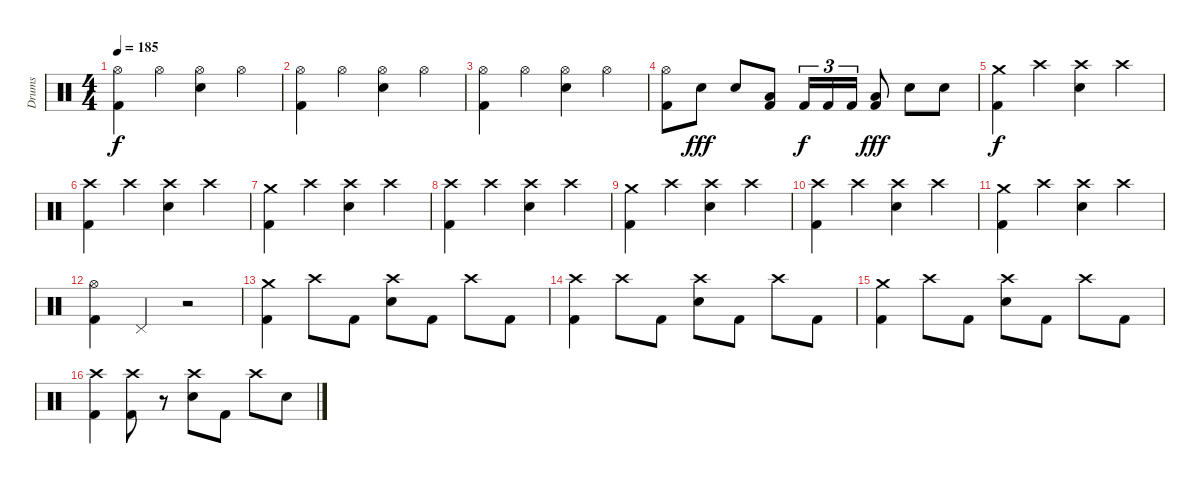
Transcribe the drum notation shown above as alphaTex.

\track ("Drums" "Drums") {instrument percussion}
\staff {score}
\articulation defaults
\ts (4 4)
\tempo 185
\clef neutral
\ks c
("Kick (hit) 2" "Hi-Hat (open)").4{dy f} "Hi-Hat (open)".4 ("Electric Snare (hit)" "Hi-Hat (open)").4 "Hi-Hat (open)".4 |
("Kick (hit) 2" "Hi-Hat (open)").4 "Hi-Hat (open)".4 ("Electric Snare (hit)" "Hi-Hat (open)").4 "Hi-Hat (open)".4 |
("Kick (hit) 2" "Hi-Hat (open)").4 "Hi-Hat (open)".4 ("Electric Snare (hit)" "Hi-Hat (open)").4 "Hi-Hat (open)".4 |
("Kick (hit) 2" "Hi-Hat (open)").8 "Electric Snare (hit)".8{dy fff} "Electric Snare (hit)".8 ("Kick (hit) 2" "Low Tom (hit)").8 "Kick (hit) 2".16{tu (3 2) dy f} "Kick (hit) 2".16{tu (3 2)} "Kick (hit) 2".16{tu (3 2)} ("Kick (hit) 2" "Low Tom (hit)").8{dy fff} "Electric Snare (hit)".8 "Electric Snare (hit)".8 |
("Kick (hit) 2" "Crash medium (hit)").4{dy f} "Crash high (hit)".4 ("Electric Snare (hit)" "Crash high (hit)").4 "Crash high (hit)".4 |
("Kick (hit) 2" "Crash high (hit)").4 "Crash high (hit)".4 ("Electric Snare (hit)" "Crash high (hit)").4 "Crash high (hit)".4 |
("Kick (hit) 2" "Crash medium (hit)").4 "Crash high (hit)".4 ("Electric Snare (hit)" "Crash high (hit)").4 "Crash high (hit)".4 |
("Kick (hit) 2" "Crash high (hit)").4 "Crash high (hit)".4 ("Electric Snare (hit)" "Crash high (hit)").4 "Crash high (hit)".4 |
("Kick (hit) 2" "Crash medium (hit)").4 "Crash high (hit)".4 ("Electric Snare (hit)" "Crash high (hit)").4 "Crash high (hit)".4 |
("Kick (hit) 2" "Crash high (hit)").4 "Crash high (hit)".4 ("Electric Snare (hit)" "Crash high (hit)").4 "Crash high (hit)".4 |
("Kick (hit) 2" "Crash medium (hit)").4 "Crash high (hit)".4 ("Electric Snare (hit)" "Crash high (hit)").4 "Crash high (hit)".4 |
("Kick (hit) 2" "Hi-Hat (open)").4 "Pedal Hi-Hat (hit)".4 r.2 |
("Kick (hit) 2" "Crash medium (hit)").4 "Crash high (hit)".8 "Kick (hit) 2".8 ("Electric Snare (hit)" "Crash high (hit)").8 "Kick (hit) 2".8 "Crash high (hit)".8 "Kick (hit) 2".8 |
("Kick (hit) 2" "Crash high (hit)").4 "Crash high (hit)".8 "Kick (hit) 2".8 ("Electric Snare (hit)" "Crash high (hit)").8 "Kick (hit) 2".8 "Crash high (hit)".8 "Kick (hit) 2".8 |
("Kick (hit) 2" "Crash medium (hit)").4 "Crash high (hit)".8 "Kick (hit) 2".8 ("Electric Snare (hit)" "Crash high (hit)").8 "Kick (hit) 2".8 "Crash high (hit)".8 "Kick (hit) 2".8 |
("Kick (hit) 2" "Crash high (hit)").4 ("Kick (hit) 2" "Crash high (hit)").8 r.8 ("Electric Snare (hit)" "Crash high (hit)").8 "Kick (hit) 2".8 "Crash high (hit)".8 "Electric Snare (hit)".8
